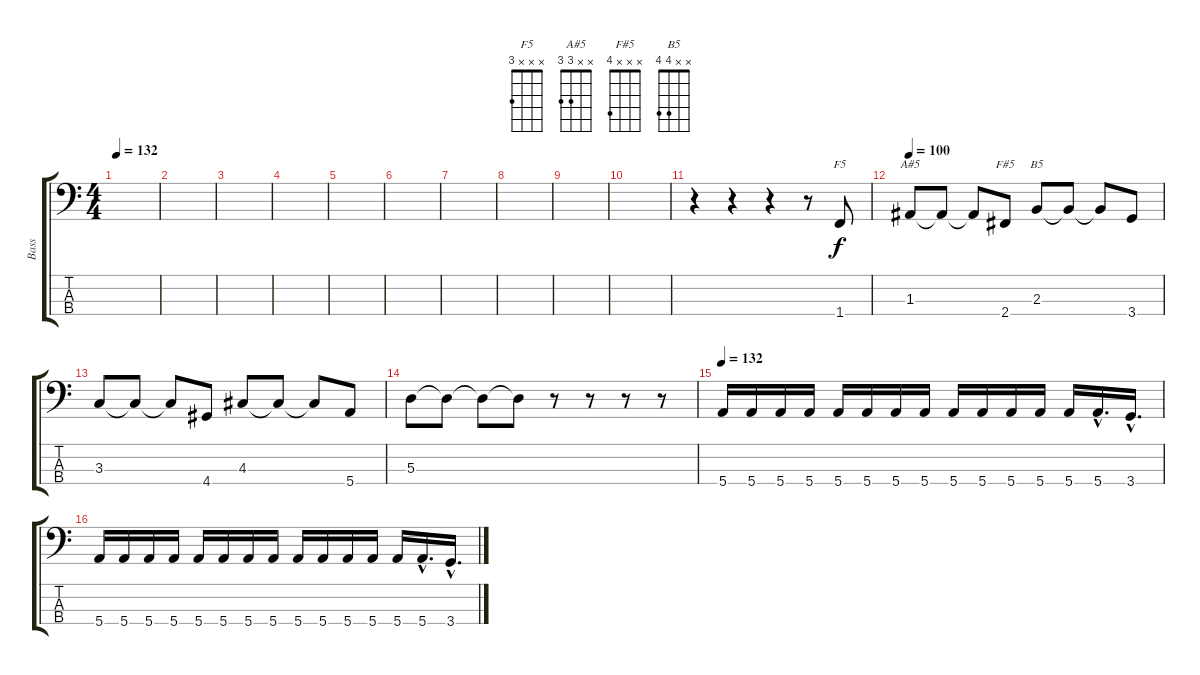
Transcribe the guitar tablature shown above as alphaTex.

\track ("Bass" "Bass") {instrument electricbasspick}
\staff {score tabs}
\tuning (G2 D2 A1 E1) {hide}
\chord ("F5" x x x 3)
\chord ("A#5" x x 3 3)
\chord ("F#5" x x x 4)
\chord ("B5" x x 4 4)
\ts (4 4)
\tempo 132
\tempo 70
\tempo 132
\clef f4
\ks c
|
|
|
|
|
|
|
|
|
|
r.4 r.4 r.4 r.8 1.4.8{ch "F5"} |
\tempo 100
1.3.8{ch "A#5"} 1.3{t}.8 1.3{t}.8 2.4.8{ch "F#5"} 2.3.8{ch "B5"} 2.3{t}.8 2.3{t}.8 3.4.8 |
3.3.8 3.3{t}.8 3.3{t}.8 4.4.8 4.3.8 4.3{t}.8 4.3{t}.8 5.4.8 |
5.3.8 5.3{t}.8 5.3{t}.8 5.3{t}.8 r.8 r.8 r.8 r.8 |
\tempo 132
5.4.16 5.4.16 5.4.16 5.4.16 5.4.16 5.4.16 5.4.16 5.4.16 5.4.16 5.4.16 5.4.16 5.4.16 5.4.16 5.4{hac}.16{d} 3.4{hac}.16{d} |
5.4.16 5.4.16 5.4.16 5.4.16 5.4.16 5.4.16 5.4.16 5.4.16 5.4.16 5.4.16 5.4.16 5.4.16 5.4.16 5.4{hac}.16{d} 3.4{hac}.16{d}
